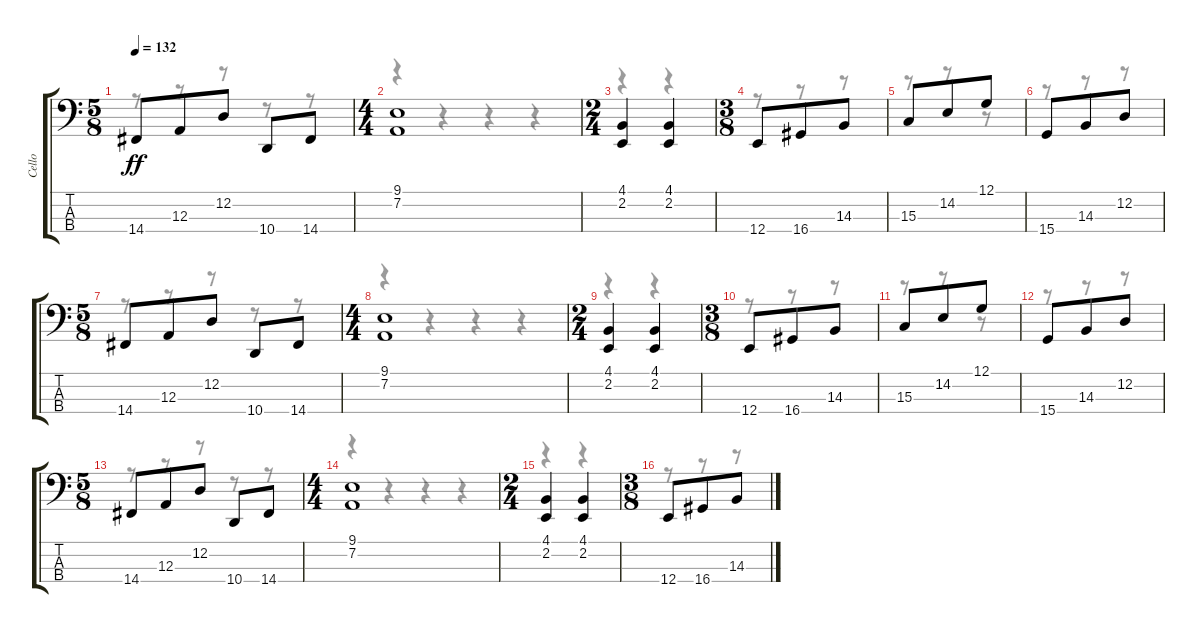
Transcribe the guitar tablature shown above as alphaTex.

\track ("Cello" "Cello") {instrument cello}
\staff {score tabs}
\tuning (G2 D2 A1 E1) {hide}
\voice
\ts (5 8)
\tempo 132
\clef f4
\ks c
14.4.8{dy ff} 12.3.8 12.2.8 10.4.8 14.4.8 |
\ts (4 4)
(9.1 7.2).1 |
\ts (2 4)
(4.1 2.2).4 (4.1 2.2).4 |
\ts (3 8)
12.4.8 16.4.8 14.3.8 |
15.3.8 14.2.8 12.1.8 |
15.4.8 14.3.8 12.2.8 |
\ts (5 8)
14.4.8 12.3.8 12.2.8 10.4.8 14.4.8 |
\ts (4 4)
(9.1 7.2).1 |
\ts (2 4)
(4.1 2.2).4 (4.1 2.2).4 |
\ts (3 8)
12.4.8 16.4.8 14.3.8 |
15.3.8 14.2.8 12.1.8 |
15.4.8 14.3.8 12.2.8 |
\ts (5 8)
14.4.8 12.3.8 12.2.8 10.4.8 14.4.8 |
\ts (4 4)
(9.1 7.2).1 |
\ts (2 4)
(4.1 2.2).4 (4.1 2.2).4 |
\ts (3 8)
12.4.8 16.4.8 14.3.8
\voice
\clef f4
\ottava regular
\simile none
\ks c
r.8{dy f} r.8 r.8 r.8 r.8 |
r.4 r.4 r.4 r.4 |
r.4 r.4 |
r.8 r.8 r.8 |
r.8 r.8 r.8 |
r.8 r.8 r.8 |
r.8 r.8 r.8 r.8 r.8 |
r.4 r.4 r.4 r.4 |
r.4 r.4 |
r.8 r.8 r.8 |
r.8 r.8 r.8 |
r.8 r.8 r.8 |
r.8 r.8 r.8 r.8 r.8 |
r.4 r.4 r.4 r.4 |
r.4 r.4 |
r.8 r.8 r.8
